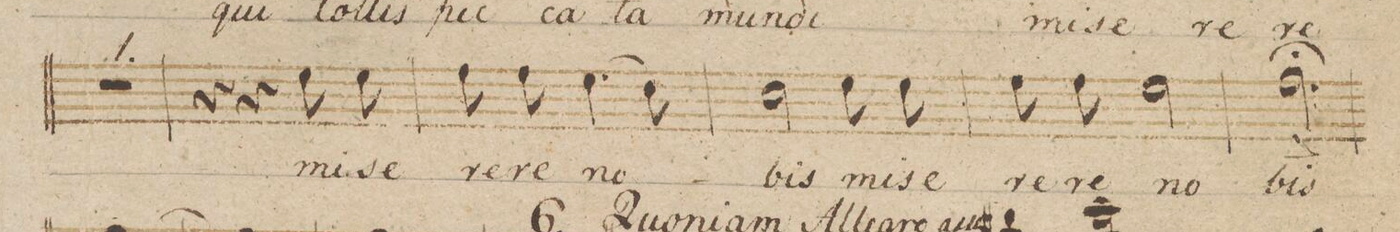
**kern	**text	**dynam
*I"Alto.	*	*
*clefC3	*	*
*k[b-e-]	*	*
*met(c)	*	*
*M3/4	*	*
2.r	.	.
=115	=115	=115
4r	.	.
4r	.	.
8f\	mi-	.
8f\	-se-	.
=116	=116	=116
8g\	-re-	.
8g\	-re	.
(>4.f\	no-	.
8e-\)	.	.
=117	=117	=117
2d\	-bis	.
8f\	mi-	.
8f\	-se-	.
=118	=118	=118
8g\	-re-	.
8g\	-re	.
2f\	no-	.
=119	=119	=119
2.g^<;>\	-bis	.
=120	=120	=120
*-	*-	*-
